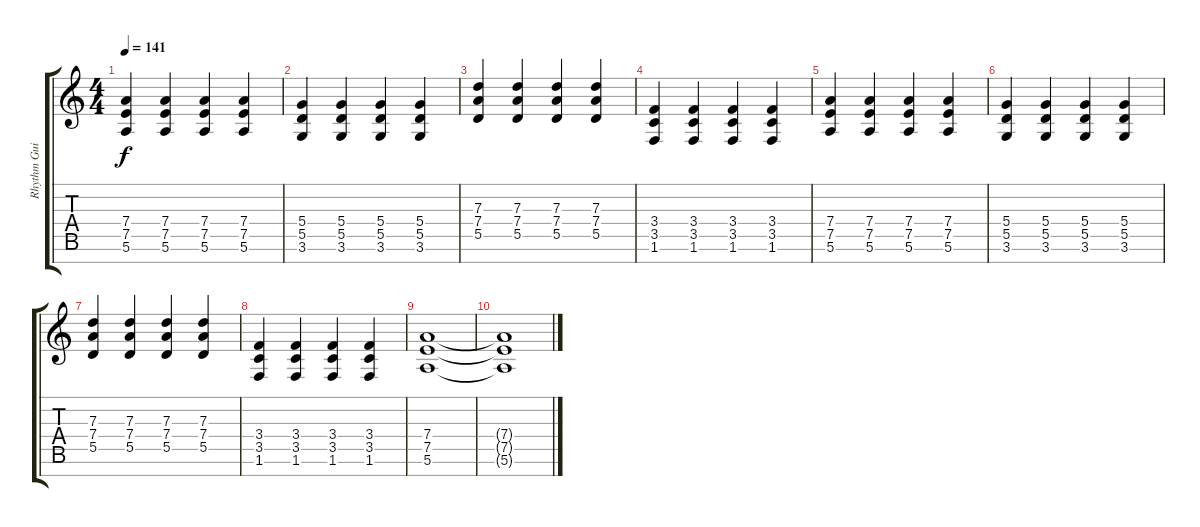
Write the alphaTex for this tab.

\track ("Rhythm Guitar" "Rhythm Gui") {instrument distortionguitar}
\staff {score tabs}
\tuning (E4 B3 G3 D3 A2 E2 B1) {hide}
\ts (4 4)
\tempo 141
\clef g2
\ks c
(7.4 7.5 5.6).4{dy f} (7.4 7.5 5.6).4 (7.4 7.5 5.6).4 (7.4 7.5 5.6).4 |
(5.4 5.5 3.6).4 (5.4 5.5 3.6).4 (5.4 5.5 3.6).4 (5.4 5.5 3.6).4 |
(7.3 7.4 5.5).4 (7.3 7.4 5.5).4 (7.3 7.4 5.5).4 (7.3 7.4 5.5).4 |
(3.4 3.5 1.6).4 (3.4 3.5 1.6).4 (3.4 3.5 1.6).4 (3.4 3.5 1.6).4 |
(7.4 7.5 5.6).4 (7.4 7.5 5.6).4 (7.4 7.5 5.6).4 (7.4 7.5 5.6).4 |
(5.4 5.5 3.6).4 (5.4 5.5 3.6).4 (5.4 5.5 3.6).4 (5.4 5.5 3.6).4 |
(7.3 7.4 5.5).4 (7.3 7.4 5.5).4 (7.3 7.4 5.5).4 (7.3 7.4 5.5).4 |
(3.4 3.5 1.6).4 (3.4 3.5 1.6).4 (3.4 3.5 1.6).4 (3.4 3.5 1.6).4 |
(7.4 7.5 5.6).1 |
(7.4{t} 7.5{t} 5.6{t}).1
